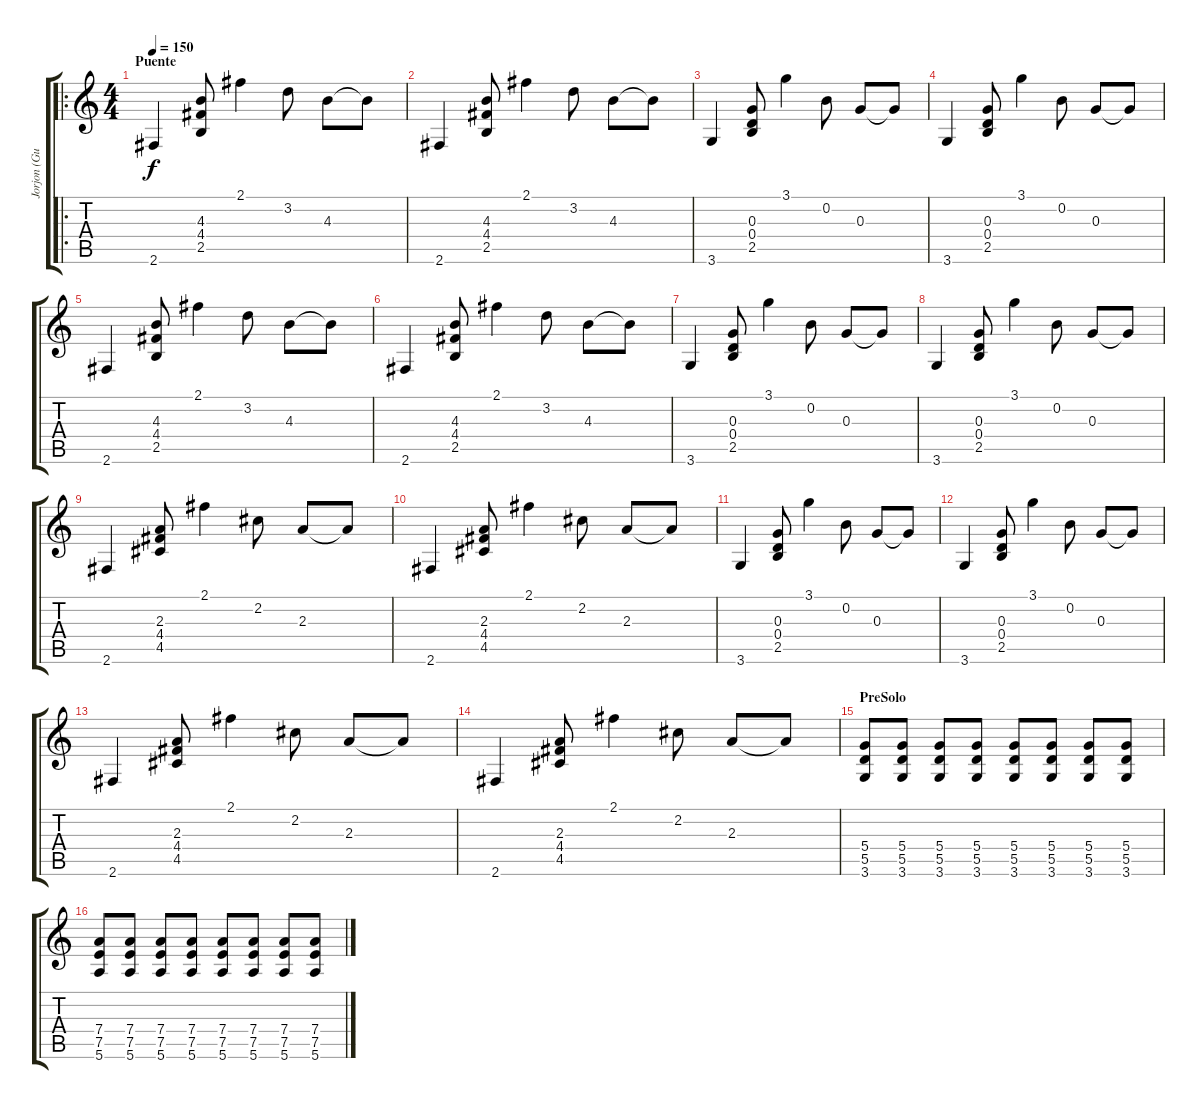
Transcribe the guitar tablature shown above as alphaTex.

\track ("Jorjon (Guitar 1)" "Jorjon (Gu") {instrument distortionguitar}
\staff {score tabs}
\tuning (E4 B3 G3 D3 A2 E2) {hide}
\ro
\ts (4 4)
\section ("" "Puente")
\tempo 150
\clef g2
\ks c
2.6.4{dy f volume 15 instrument electricguitarjazz} (4.3 4.4 2.5).8 2.1.4 3.2.8 4.3.8 4.3{t}.8 |
2.6.4 (4.3 4.4 2.5).8 2.1.4 3.2.8 4.3.8 4.3{t}.8 |
3.6.4 (0.3 0.4 2.5).8 3.1.4 0.2.8 0.3.8 0.3{t}.8 |
3.6.4 (0.3 0.4 2.5).8 3.1.4 0.2.8 0.3.8 0.3{t}.8 |
2.6.4 (4.3 4.4 2.5).8 2.1.4 3.2.8 4.3.8 4.3{t}.8 |
2.6.4 (4.3 4.4 2.5).8 2.1.4 3.2.8 4.3.8 4.3{t}.8 |
3.6.4 (0.3 0.4 2.5).8 3.1.4 0.2.8 0.3.8 0.3{t}.8 |
3.6.4 (0.3 0.4 2.5).8 3.1.4 0.2.8 0.3.8 0.3{t}.8 |
2.6.4 (2.3 4.4 4.5).8 2.1.4 2.2.8 2.3.8 2.3{t}.8 |
2.6.4 (2.3 4.4 4.5).8 2.1.4 2.2.8 2.3.8 2.3{t}.8 |
3.6.4 (0.3 0.4 2.5).8 3.1.4 0.2.8 0.3.8 0.3{t}.8 |
3.6.4 (0.3 0.4 2.5).8 3.1.4 0.2.8 0.3.8 0.3{t}.8 |
2.6.4 (2.3 4.4 4.5).8 2.1.4 2.2.8 2.3.8 2.3{t}.8 |
2.6.4 (2.3 4.4 4.5).8 2.1.4 2.2.8 2.3.8 2.3{t}.8 |
\section ("" "PreSolo")
(5.4 5.5 3.6).8 (5.4 5.5 3.6).8 (5.4 5.5 3.6).8 (5.4 5.5 3.6).8 (5.4 5.5 3.6).8 (5.4 5.5 3.6).8 (5.4 5.5 3.6).8 (5.4 5.5 3.6).8 |
(7.4 7.5 5.6).8 (7.4 7.5 5.6).8 (7.4 7.5 5.6).8 (7.4 7.5 5.6).8 (7.4 7.5 5.6).8 (7.4 7.5 5.6).8 (7.4 7.5 5.6).8 (7.4 7.5 5.6).8
